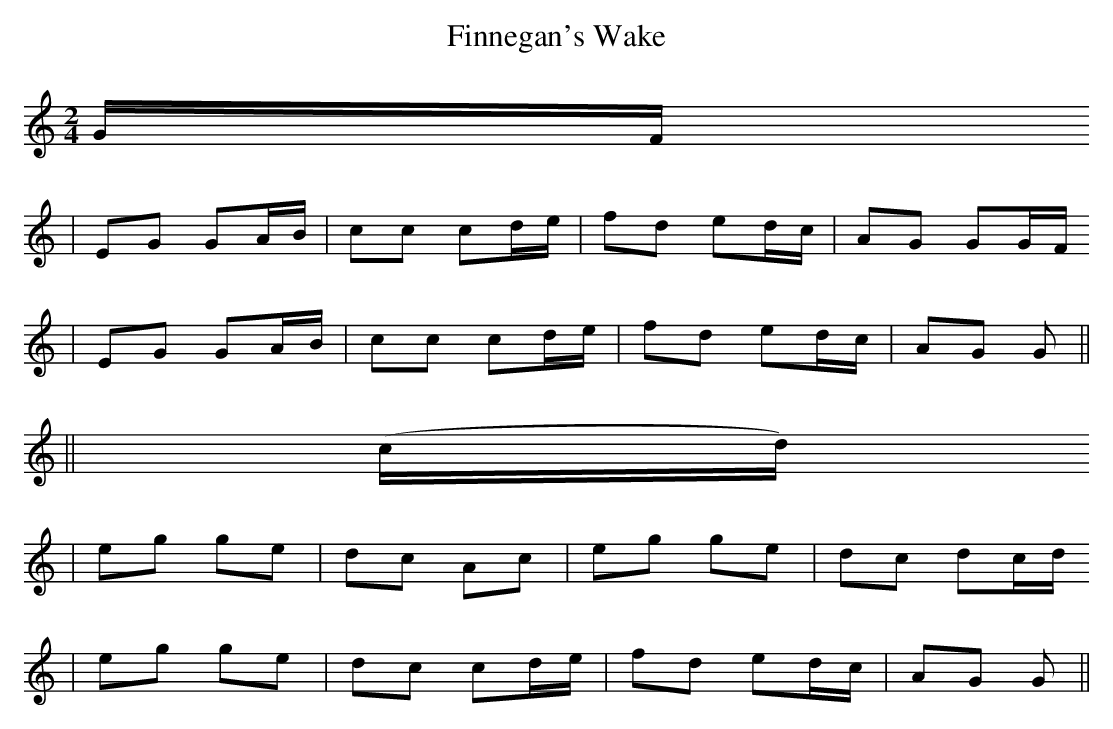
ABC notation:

X:1
T: Finnegan's Wake
M: 2/4
L: 1/8
K: C
G/F/
| EG GA/B/ | cc cd/e/ | fd ed/c/ | AG GG/F/
| EG GA/B/ | cc cd/e/ | fd ed/c/ | AG G ||
|| (c/d/)
| eg ge | dc Ac | eg ge | dc dc/d/
| eg ge | dc cd/e/ | fd ed/c/ | AG G ||
